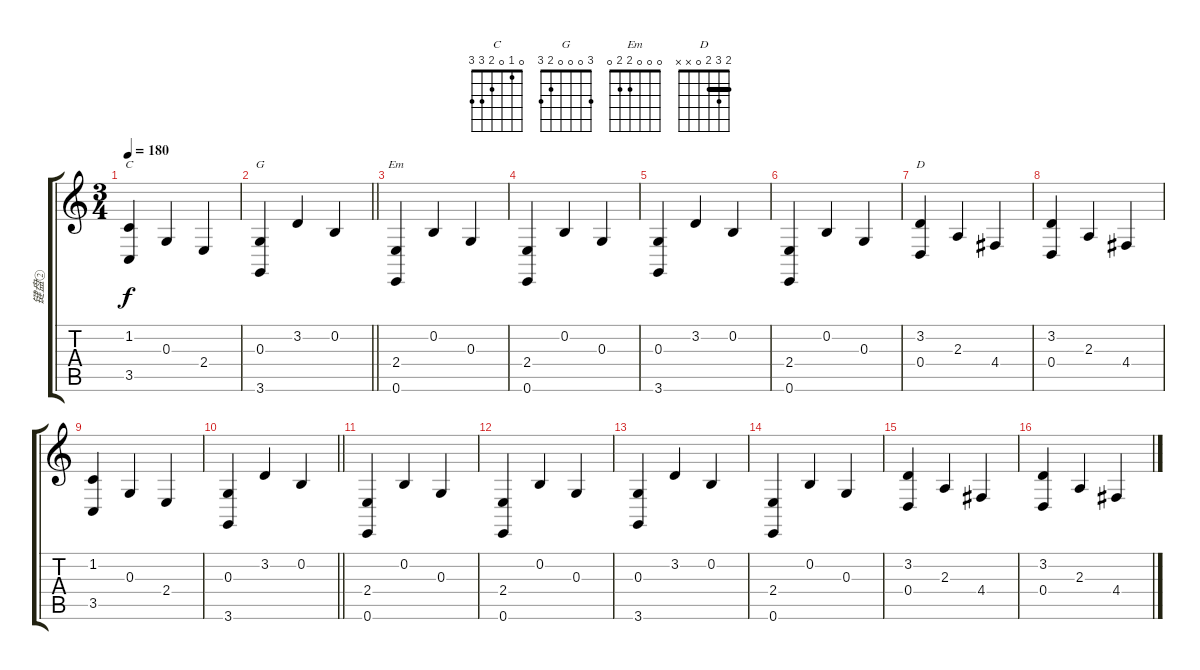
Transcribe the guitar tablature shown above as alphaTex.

\track ("键盘② " "键盘② ") {instrument synthvoice}
\staff {score tabs}
\tuning (E4 B3 G3 D3 A2 E2) {hide}
\chord ("C" 0 1 0 2 3 3)
\chord ("G" 3 0 0 0 2 3)
\chord ("Em" 0 0 0 2 2 0)
\chord ("D" 2 3 2 0 x x) {barre 2}
\ts (3 4)
\tempo 180
\clef g2
\ks c
(1.2 3.5).4{ch "C" dy f} 0.3.4 2.4.4 |
\barLineRight lightlight
(0.3 3.6).4{ch "G"} 3.2.4 0.2.4 |
(2.4 0.6).4{ch "Em"} 0.2.4 0.3.4 |
(2.4 0.6).4 0.2.4 0.3.4 |
(0.3 3.6).4 3.2.4 0.2.4 |
(2.4 0.6).4 0.2.4 0.3.4 |
(3.2 0.4).4{ch "D"} 2.3.4 4.4.4 |
(3.2 0.4).4 2.3.4 4.4.4 |
(1.2 3.5).4 0.3.4 2.4.4 |
\barLineRight lightlight
(0.3 3.6).4 3.2.4 0.2.4 |
(2.4 0.6).4 0.2.4 0.3.4 |
(2.4 0.6).4 0.2.4 0.3.4 |
(0.3 3.6).4 3.2.4 0.2.4 |
(2.4 0.6).4 0.2.4 0.3.4 |
(3.2 0.4).4 2.3.4 4.4.4 |
(3.2 0.4).4 2.3.4 4.4.4
